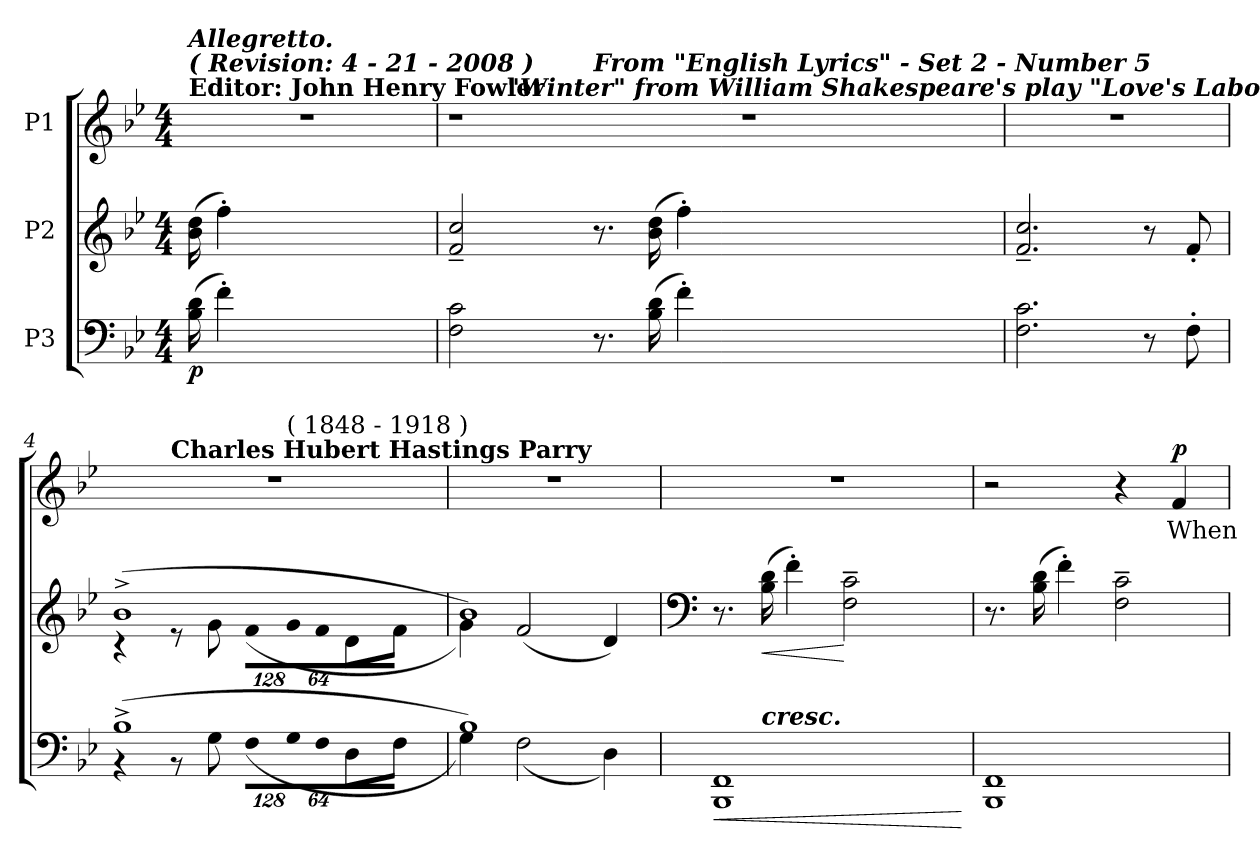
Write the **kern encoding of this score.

**kern	**dynam	**kern	**dynam	**kern	**text	**dynam
*part3	*part3	*part2	*part2	*part1	*part1	*part1
*staff3	*staff3	*staff2	*staff2	*staff1	*staff1	*staff1
*I"P3	*	*I"P2	*	*I"P1	*	*
!!LO:PB:g=z
*clefF4	*	*clefG2	*	*clefG2	*	*
*k[b-e-]	*	*k[b-e-]	*	*k[b-e-]	*	*
*B-:	*	*B-:	*	*B-:	*	*
*M4/4	*	*M4/4	*	*M4/4	*	*
*MM120	*	*MM120	*	*MM120	*	*
=1	=1	=1	=1	=1	=1	=1
!	!	!	!	!LO:TX:a:B:t=Editor&colon; John Henry Fowler	!	!
!	!	!	!	!LO:TX:a:Bi:t=(  Revision&colon;   4 - 21 - 2008  )	!	!
!	!	!	!	!LO:TX:a:Bi:t=Allegretto.	!	!
!	!	!	!	!LO:N:vis=1	!	!
(16B-i\ 16di	p	(16b-i\ 16ddi	.	1r	.	.
4f'i\)	.	4ff'i\)	.	.	.	.
2ryy	.	2ryy	.	.	.	.
8.ryy	.	8.ryy	.	.	.	.
=2	=2	=2	=2	=2	=2	=2
*	*	*	*	*^	*	*
*	*	*	*	*	*^	*	*
2Fi\ 2ci	.	2fi/~ 2cci~	.	1r	16ryy	2ryy	.	.
.	.	.	.	.	32ryy	.	.	.
.	.	.	.	.	128..ryy	.	.	.
!	!	!	!	!	!LO:TX:a:Bi:t="Winter" from William Shakespeare's play "Love's Labour's lost".	!	!	!
.	.	.	.	.	1ryy	.	.	.
!	!	!	!	!	!	!LO:TX:a:Bi:t=From "English Lyrics" -  Set 2 -  Number 5	!	!
8.r	.	8.r	.	.	.	1.ryy	.	.
(16B-i\ 16di	.	(16b-i\ 16ddi	.	.	.	.	.	.
4f'i\)	.	4ff'i\)	.	.	.	.	.	.
1ryy	.	1ryy	.	1r	.	.	.	.
.	.	.	.	.	2ryy	.	.	.
.	.	.	.	.	4ryy	.	.	.
.	.	.	.	.	8ryy	.	.	.
.	.	.	.	.	64ryy	.	.	.
.	.	.	.	.	512ryy	.	.	.
*	*	*	*	*v	*v	*v	*	*
=3	=3	=3	=3	=3	=3	=3
2.Fi\ 2.ci	.	2.fi/~ 2.cci~	.	1r	.	.
8r	.	8r	.	.	.	.
8F'i\	.	8f'i/	.	.	.	.
=4	=4	=4	=4	=4	=4	=4
*^	*	*^	*	*^	*	*
*	*	*	*	*	*	*	*^	*	*
(1B-^i	4r	.	(1b-^i	4r	.	1r	4ryy	2ryy	.	.
!	!	!	!	!	!	!	!LO:TX:a:B:t=Charles Hubert Hastings Parry	!	!	!
.	8r	.	.	8r	.	.	2.ryy	.	.	.
.	8Gi\	.	.	8gi\	.	.	.	.	.	.
*	*Xbrackettup	*	*	*	*	*	*	*	*	*
!	!LO:N:vis=8	!	!	!	!	!	!	!	!	!
*	*	*	*	*Xbrackettup	*	*	*	*	*	*
!	!	!	!	!LO:N:vis=8	!	!	!	!	!	!
.	(1024%85Fi\L	.	.	(1024%85fi\L	.	.	.	16ryy	.	.
.	.	.	.	.	.	.	.	64ryy	.	.
.	.	.	.	.	.	.	.	256ryy	.	.
.	.	.	.	.	.	.	.	1024ryy	.	.
!	!	!	!	!	!	!	!	!LO:TX:a:t=( 1848 - 1918 )	!	!
!	!LO:N:vis=8	!	!	!LO:N:vis=8	!	!	!	!	!	!
.	1024%85Gi\	.	.	1024%85gi\	.	.	.	4ryy	.	.
!	!LO:N:vis=8	!	!	!LO:N:vis=8	!	!	!	!	!	!
.	512%43Fi\J	.	.	512%43fi\J	.	.	.	.	.	.
.	8Di\L	.	.	8di\L	.	.	.	.	.	.
.	.	.	.	.	.	.	.	8ryy	.	.
.	8Fi\J	.	.	8fi\J	.	.	.	.	.	.
.	.	.	.	.	.	.	.	32ryy	.	.
.	.	.	.	.	.	.	.	128ryy	.	.
.	.	.	.	.	.	.	.	512.ryy	.	.
*	*	*	*	*	*	*v	*v	*v	*	*
!!LO:LB:g=z
=5	=5	=5	=5	=5	=5	=5	=5	=5
1B-i)	4Gi\)	.	1b-i)	4gi\)	.	1r	.	.
.	(2Fi\	.	.	(2fi/	.	.	.	.
.	4Di\)	.	.	4di/)	.	.	.	.
*	*	*	*v	*v	*	*	*	*
=6	=6	=6	=6	=6	=6	=6	=6
*	*	*	*clefF4	*	*	*	*
*	*	*	*^	*	*	*	*
!	!	!LO:HP:b	!	!	!	!	!	!
*	*	*	*v	*v	*	*	*	*
1BBB-i 1FFi	8.ryy	<	8.r	.	1r	.	.
!	!LO:TX:a:Bi:t=cresc.	!	!	!	!	!	!
!	!	!	!	!LO:HP:b	!	!	!
.	2ryy	.	(16B-i\ 16di	<	.	.	.
.	.	.	4f'i\)	.	.	.	.
.	.	.	2Fi\~ 2ci~	[	.	.	.
.	4ryy	.	.	.	.	.	.
.	16ryy	.	.	.	.	.	.
.	.	[	.	.	.	.	.
*v	*v	*	*	*	*	*	*
=7	=7	=7	=7	=7	=7	=7
1BBB-i 1FFi	.	8.r	.	2r	.	.
.	.	(16B-i\ 16di	.	.	.	.
.	.	4f'i\)	.	.	.	.
.	.	2Fi\~ 2ci~	.	4r	.	.
!	!	!	!	!	!LO:LY:b:color=#000000	!
.	.	.	.	4fi/	When	p
=	=	=	=	=	=	=
*-	*-	*-	*-	*-	*-	*-
